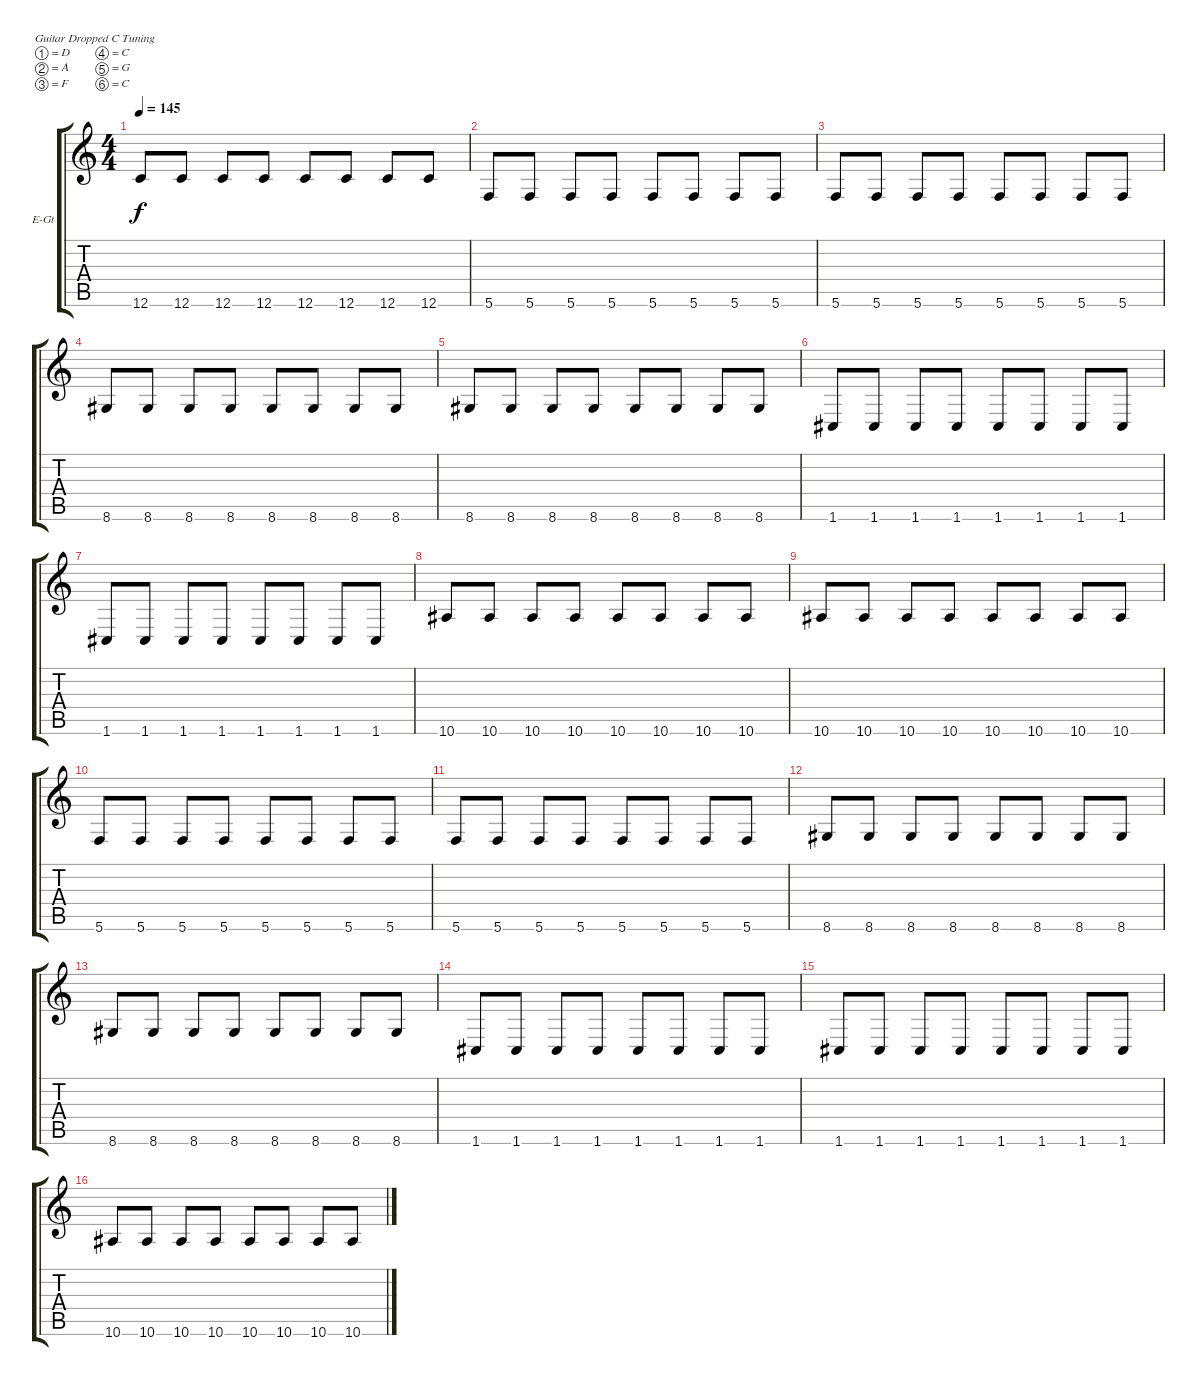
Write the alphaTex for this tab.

\bracketExtendMode groupsimilarinstruments
\firstSystemTrackNameOrientation horizontal
\otherSystemsTrackNameOrientation horizontal
\track ("Jack" "E-Gt") {instrument distortionguitar}
\staff {score tabs}
\tuning (D4 A3 F3 C3 G2 C2)
\ts (4 4)
\tempo 145
\clef g2
\ks c
12.6.8{dy f} 12.6.8 12.6.8 12.6.8 12.6.8 12.6.8 12.6.8 12.6.8 |
\section ("" "")
5.6.8 5.6.8 5.6.8 5.6.8 5.6.8 5.6.8 5.6.8 5.6.8 |
5.6.8 5.6.8 5.6.8 5.6.8 5.6.8 5.6.8 5.6.8 5.6.8 |
8.6.8 8.6.8 8.6.8 8.6.8 8.6.8 8.6.8 8.6.8 8.6.8 |
8.6.8 8.6.8 8.6.8 8.6.8 8.6.8 8.6.8 8.6.8 8.6.8 |
1.6.8 1.6.8 1.6.8 1.6.8 1.6.8 1.6.8 1.6.8 1.6.8 |
1.6.8 1.6.8 1.6.8 1.6.8 1.6.8 1.6.8 1.6.8 1.6.8 |
10.6.8 10.6.8 10.6.8 10.6.8 10.6.8 10.6.8 10.6.8 10.6.8 |
10.6.8 10.6.8 10.6.8 10.6.8 10.6.8 10.6.8 10.6.8 10.6.8 |
5.6.8 5.6.8 5.6.8 5.6.8 5.6.8 5.6.8 5.6.8 5.6.8 |
5.6.8 5.6.8 5.6.8 5.6.8 5.6.8 5.6.8 5.6.8 5.6.8 |
8.6.8 8.6.8 8.6.8 8.6.8 8.6.8 8.6.8 8.6.8 8.6.8 |
8.6.8 8.6.8 8.6.8 8.6.8 8.6.8 8.6.8 8.6.8 8.6.8 |
1.6.8 1.6.8 1.6.8 1.6.8 1.6.8 1.6.8 1.6.8 1.6.8 |
1.6.8 1.6.8 1.6.8 1.6.8 1.6.8 1.6.8 1.6.8 1.6.8 |
10.6.8 10.6.8 10.6.8 10.6.8 10.6.8 10.6.8 10.6.8 10.6.8
